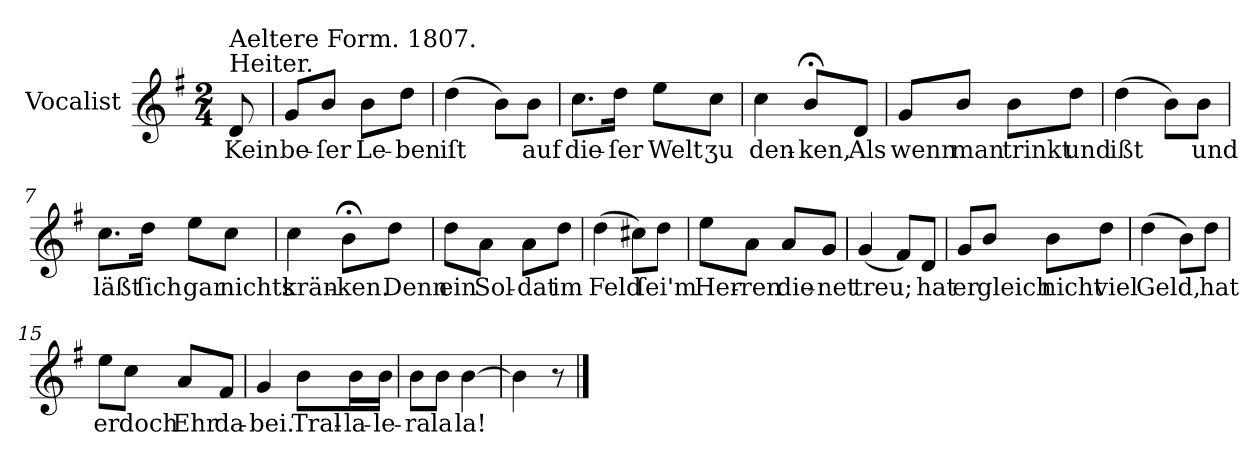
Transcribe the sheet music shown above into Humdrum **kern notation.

**kern	**text
*part1	*part1
*staff1	*staff1
*I"Vocalist	*
*k[f#]	*
*G:	*
*M2/4	*
=	=
!LO:TX:a:t=Heiter.	!
!LO:TX:a:t=Aeltere Form. 1807.	!
8d	Kein
=1	=1
8gL	be-
8bJ	-ſer
8bL	Le-
8ddJ	-ben
=2	=2
(4dd	iſt
8bL)	.
8bJ	auf
=3	=3
8.ccL	die-
16ddJk	-ſer
8eeL	Welt
8ccJ	ʒu
=4	=4
4cc	den-
8b;<L	-ken,
8dJ	Als
=5	=5
8gL	wenn
8bJ	man
8bL	trinkt
8ddJ	und
=6	=6
(4dd	ißt
8bL)	.
8bJ	und
=7	=7
8.ccL	läßt
16ddJk	ſich
8eeL	gar
8ccJ	nichts
=8	=8
4cc	krän-
8b;<L	-ken.
8ddJ	Denn
=9	=9
8ddL	ein
8aJ	Sol-
8aL	-dat
8ddJ	im
=10	=10
(4dd	Feld
8cc#XL)	.
8ddJ	ſei'm
=11	=11
8eeL	Her-
8aJ	-ren
8aL	die-
8gJ	-net
=12	=12
(4g	treu;
8f#L)	.
8dJ	hat
=13	=13
8gL	er
8bJ	gleich
8bL	nicht
8ddJ	viel
=14	=14
(4dd	Geld,
8bL)	.
8ddJ	hat
=15	=15
8eeL	er
8ccJ	doch
8aL	Ehr
8f#J	da-
=16	=16
4g	-bei.
8bL	Tral-
16bL	-la-
16bJJ	-le-
=17	=17
8bL	-ra
8bJ	la
[4b	la!
=18	=18
4b]	.
8r	.
==	==
*-	*-
